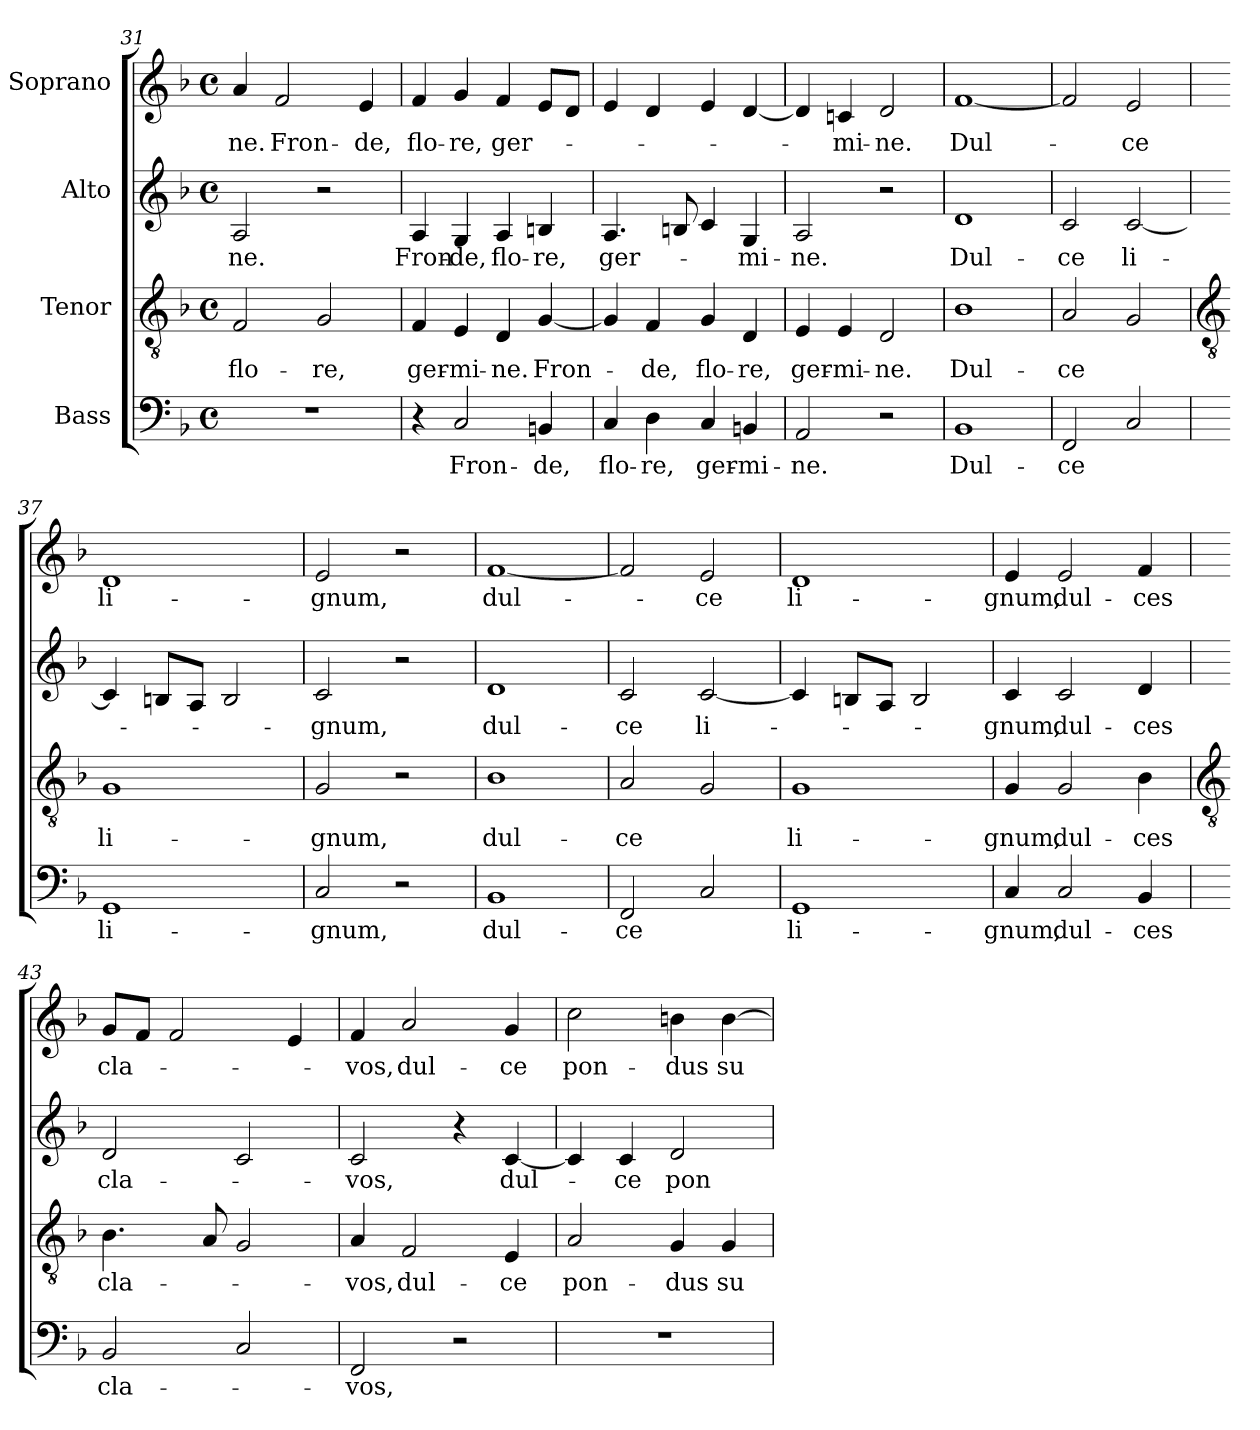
**kern	**text	**kern	**text	**kern	**text	**kern	**text
*part4	*part4	*part3	*part3	*part2	*part2	*part1	*part1
*staff4	*staff4	*staff3	*staff3	*staff2	*staff2	*staff1	*staff1
*I"Bass	*	*I"Tenor	*	*I"Alto	*	*I"Soprano	*
!!LO:LB:g=z
*clefF4	*	*clefGv2	*	*clefG2	*	*clefG2	*
*k[b-]	*	*k[b-]	*	*k[b-]	*	*k[b-]	*
*F:	*	*F:	*	*F:	*	*F:	*
*M4/4	*	*M4/4	*	*M4/4	*	*M4/4	*
*met(c)	*	*met(c)	*	*met(c)	*	*met(c)	*
=31	=31	=31	=31	=31	=31	=31	=31
!	!	!	!LO:LY:b	!	!LO:LY:b	!	!LO:LY:b
1r	.	2F/	flo-	2A/	-ne.	4a/	-ne.
!	!	!	!	!	!	!	!LO:LY:b
.	.	.	.	.	.	2f/	Fron-
!	!	!	!LO:LY:b	!	!	!	!
.	.	2G/	-re,	2r	.	.	.
!	!	!	!	!	!	!	!LO:LY:b
.	.	.	.	.	.	4e/	-de,
=32	=32	=32	=32	=32	=32	=32	=32
!	!	!	!LO:LY:b	!	!LO:LY:b	!	!LO:LY:b
4r	.	4F/	ger-	4A/	Fron-	4f/	flo-
!	!LO:LY:b	!	!LO:LY:b	!	!LO:LY:b	!	!LO:LY:b
2C/	Fron-	4E/	-mi-	4G/	-de,	4g/	-re,
!	!	!	!LO:LY:b	!	!LO:LY:b	!	!LO:LY:b
.	.	4D/	-ne.	4A/	flo-	4f/	ger-
!	!LO:LY:b	!	!LO:LY:b	!	!LO:LY:b	!	!
4BBn/	-de,	[4G/	Fron-	4Bn/	-re,	8e/L	.
.	.	.	.	.	.	8d/J	.
=33	=33	=33	=33	=33	=33	=33	=33
!	!LO:LY:b	!	!	!	!LO:LY:b	!	!
4C/	flo-	4G/]	.	4.A/	ger-	4e/	.
!	!LO:LY:b	!	!LO:LY:b	!	!	!	!
4D\	-re,	4F/	-de,	.	.	4d/	.
.	.	.	.	8Bn/	.	.	.
!	!LO:LY:b	!	!LO:LY:b	!	!	!	!
4C/	ger-	4G/	flo-	4c/	.	4e/	.
!	!LO:LY:b	!	!LO:LY:b	!	!LO:LY:b	!	!
4BBn/	-mi-	4D/	-re,	4G/	-mi-	[4d/	.
=34	=34	=34	=34	=34	=34	=34	=34
!	!LO:LY:b	!	!LO:LY:b	!	!LO:LY:b	!	!
2AA/	-ne.	4E/	ger-	2A/	-ne.	4d/]	.
!	!	!	!LO:LY:b	!	!	!	!LO:LY:b
.	.	4E/	-mi-	.	.	4cn/	-mi-
!	!	!	!LO:LY:b	!	!	!	!LO:LY:b
2r	.	2D/	-ne.	2r	.	2d/	-ne.
=35	=35	=35	=35	=35	=35	=35	=35
!	!LO:LY:b	!	!LO:LY:b	!	!LO:LY:b	!	!LO:LY:b
1BB-	Dul-	1B-	Dul-	1d	Dul-	[1f	Dul-
=36	=36	=36	=36	=36	=36	=36	=36
!	!LO:LY:b	!	!LO:LY:b	!	!LO:LY:b	!	!
2FF/	-ce	2A/	-ce	2c/	-ce	2f/]	.
!	!	!	!	!	!LO:LY:b	!	!LO:LY:b
2C/	.	2G/	.	[2c/	li-	2e/	-ce
!!LO:LB:g=z
=37	=37	=37	=37	=37	=37	=37	=37
*	*	*clefGv2	*	*	*	*	*
!	!LO:LY:b	!	!LO:LY:b	!	!	!	!LO:LY:b
1GG	li-	1G	li-	4c/]	.	1d	li-
.	.	.	.	8Bn/L	.	.	.
.	.	.	.	8A/J	.	.	.
.	.	.	.	2B/	.	.	.
=38	=38	=38	=38	=38	=38	=38	=38
!	!LO:LY:b	!	!LO:LY:b	!	!LO:LY:b	!	!LO:LY:b
2C/	-gnum,	2G/	-gnum,	2c/	-gnum,	2e/	-gnum,
2r	.	2r	.	2r	.	2r	.
=39	=39	=39	=39	=39	=39	=39	=39
!	!LO:LY:b	!	!LO:LY:b	!	!LO:LY:b	!	!LO:LY:b
1BB-	dul-	1B-	dul-	1d	dul-	[1f	dul-
=40	=40	=40	=40	=40	=40	=40	=40
!	!LO:LY:b	!	!LO:LY:b	!	!LO:LY:b	!	!
2FF/	-ce	2A/	-ce	2c/	-ce	2f/]	.
!	!	!	!	!	!LO:LY:b	!	!LO:LY:b
2C/	.	2G/	.	[2c/	li-	2e/	-ce
=41	=41	=41	=41	=41	=41	=41	=41
!	!LO:LY:b	!	!LO:LY:b	!	!	!	!LO:LY:b
1GG	li-	1G	li-	4c/]	.	1d	li-
.	.	.	.	8Bn/L	.	.	.
.	.	.	.	8A/J	.	.	.
.	.	.	.	2B/	.	.	.
=42	=42	=42	=42	=42	=42	=42	=42
!	!LO:LY:b	!	!LO:LY:b	!	!LO:LY:b	!	!LO:LY:b
4C/	-gnum,	4G/	-gnum,	4c/	-gnum,	4e/	-gnum,
!	!LO:LY:b	!	!LO:LY:b	!	!LO:LY:b	!	!LO:LY:b
2C/	dul-	2G/	dul-	2c/	dul-	2e/	dul-
!	!LO:LY:b	!	!LO:LY:b	!	!LO:LY:b	!	!LO:LY:b
4BB-/	-ces	4B-\	-ces	4d/	-ces	4f/	-ces
!!LO:LB:g=z
=43	=43	=43	=43	=43	=43	=43	=43
*	*	*clefGv2	*	*	*	*	*
!	!LO:LY:b	!	!LO:LY:b	!	!LO:LY:b	!	!LO:LY:b
2BB-/	cla-	4.B-\	cla-	2d/	cla-	8g/L	cla-
.	.	.	.	.	.	8f/J	.
.	.	.	.	.	.	2f/	.
.	.	8A/	.	.	.	.	.
2C/	.	2G/	.	2c/	.	.	.
.	.	.	.	.	.	4e/	.
=44	=44	=44	=44	=44	=44	=44	=44
!	!LO:LY:b	!	!LO:LY:b	!	!LO:LY:b	!	!LO:LY:b
2FF/	-vos,	4A/	-vos,	2c/	-vos,	4f/	-vos,
!	!	!	!LO:LY:b	!	!	!	!LO:LY:b
.	.	2F/	dul-	.	.	2a/	dul-
2r	.	.	.	4r	.	.	.
!	!	!	!LO:LY:b	!	!LO:LY:b	!	!LO:LY:b
.	.	4E/	-ce	[4c/	dul-	4g/	-ce
=45	=45	=45	=45	=45	=45	=45	=45
!	!	!	!LO:LY:b	!	!	!	!LO:LY:b
1r	.	2A/	pon-	4c/]	.	2cc\	pon-
!	!	!	!	!	!LO:LY:b	!	!
.	.	.	.	4c/	-ce	.	.
!	!	!	!LO:LY:b	!	!LO:LY:b	!	!LO:LY:b
.	.	4G/	-dus	2d/	pon-	4bn\	-dus
!	!	!	!LO:LY:b	!	!	!	!LO:LY:b
.	.	4G/	su-	.	.	[4b\	su-
=	=	=	=	=	=	=	=
*-	*-	*-	*-	*-	*-	*-	*-
